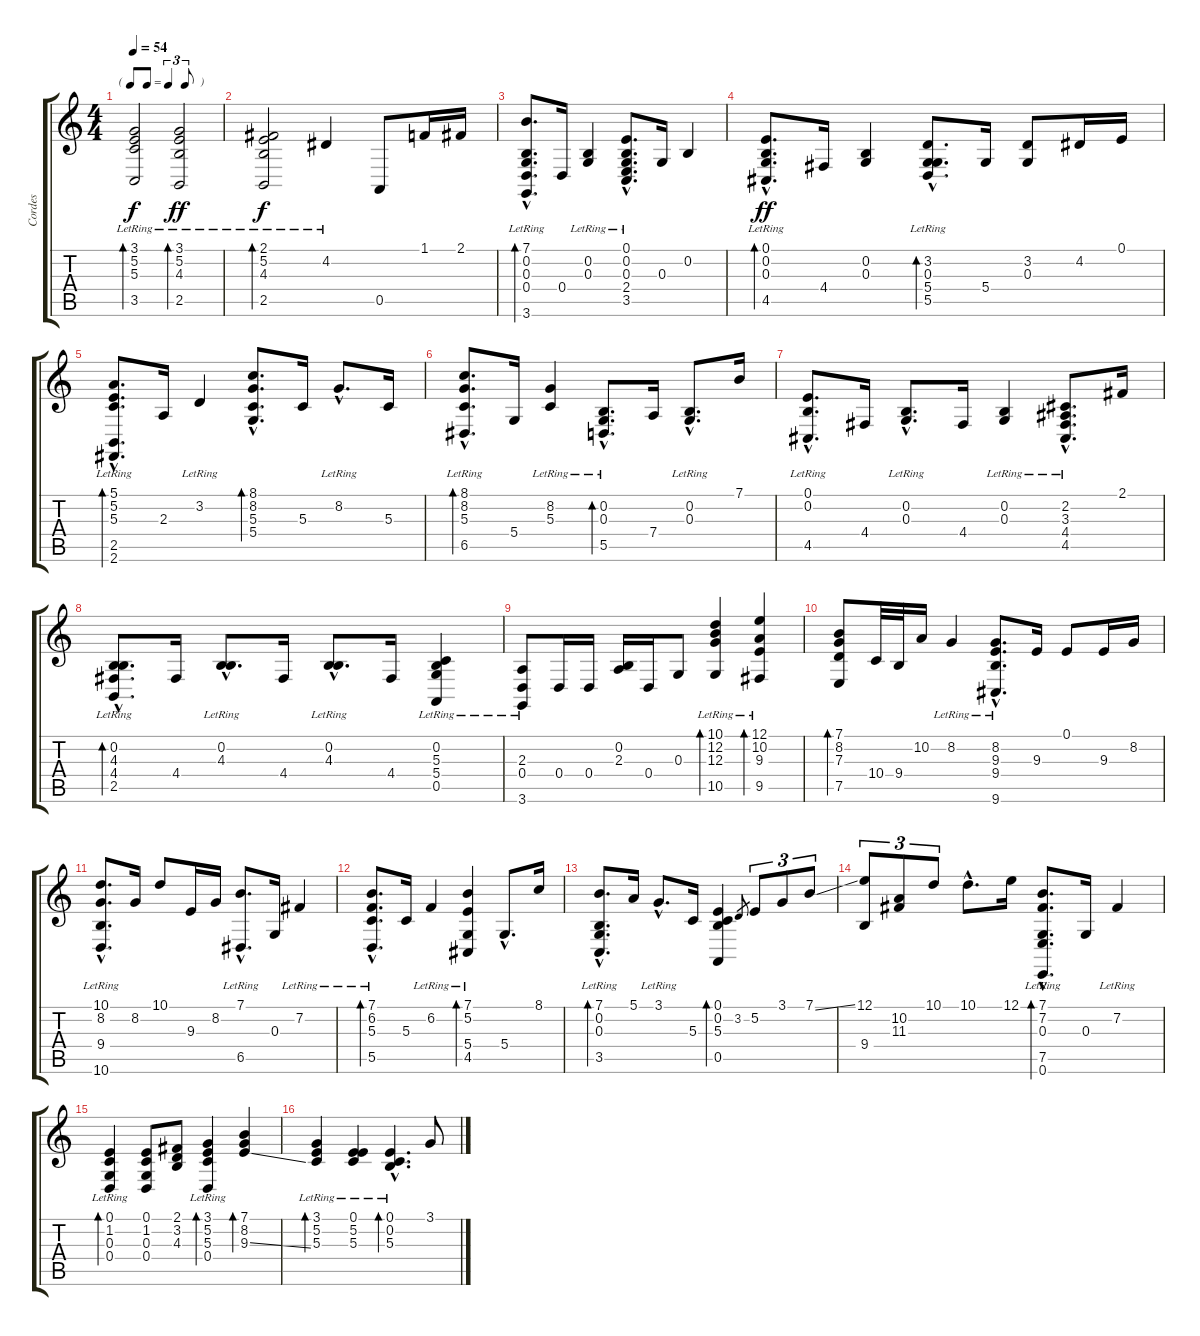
\track ("Cordes" "Cordes") {instrument stringensemble1}
\staff {score tabs}
\tuning (E4 B3 G3 D3 A2 E2) {hide}
\ts (4 4)
\tf triplet8th
\tempo 54
\clef g2
\ks c
(3.1 5.2 5.3 3.5{lr}).2{bd 120 dy f instrument stringensemble1} (3.1 5.2 4.3 2.5{lr}).2{bd 120 dy ff} |
(2.1 5.2 4.3 2.5{lr}).2{bd 120 dy f} 4.2{lr}.4 0.5.8 1.1.16 2.1.16 |
(7.1{hac} 0.2{hac} 0.3{hac} 0.4{hac} 3.6{hac lr}).8{d bd 120} 0.4.16 (0.2{lr} 0.3{lr}).4 (0.1{hac} 0.2{hac} 0.3{hac} 2.4{hac} 3.5{hac lr}).8{d} 0.3.16 0.2.4 |
(0.1{hac} 0.2{hac} 0.3{hac} 4.5{hac lr}).8{d bd 240 dy ff} 4.4.16 (0.2 0.3).4 (3.2{hac} 0.3{hac} 5.4{hac} 5.5{hac lr}).8{d bd 240} 5.4.16 (3.2 0.3).8 4.2.16 0.1.16 |
(5.1{hac} 5.2{hac} 5.3{hac} 2.5{hac} 2.6{hac lr}).8{d bd 240} 2.3.16 3.2{lr}.4 (8.1{hac} 8.2{hac} 5.3{hac} 5.4{hac}).8{d bd 120} 5.3.16 8.2{hac lr}.8{d} 5.3.16 |
(8.1{hac} 8.2{hac} 5.3{hac} 6.5{hac lr}).8{d bd 240} 5.4.16 (8.2 5.3{lr}).4 (0.2{hac} 0.3{hac} 5.5{hac lr}).8{d bd 240} 7.4.16 (0.2{hac} 0.3{hac lr}).8{d} 7.1.16 |
(0.1{hac} 0.2{hac} 4.5{hac lr}).8{d} 4.4.16 (0.2{hac} 0.3{hac lr}).8{d} 4.4.16 (0.2 0.3{lr}).4 (2.2{hac} 3.3{hac} 4.4{hac} 4.5{hac lr}).8{d} 2.1.16 |
(0.2{hac lr} 4.3{hac} 4.4{hac lr} 2.5{hac lr}).8{d bd 240} 4.4.16 (0.2{hac} 4.3{hac lr}).8{d} 4.4.16 (0.2{hac} 4.3{hac lr}).8{d} 4.4.16 (0.2 5.3 5.4{lr} 0.5{lr}).4 |
(2.3 0.4 3.6{lr}).8 0.4.16 0.4.16 (0.2 2.3).16 0.4.16 0.3.8 (10.1 12.2 12.3 10.5{lr}).4{bd 240} (12.1 10.2 9.3 9.5{lr}).4{bd 240} |
(7.1 8.2 7.3 7.5).8{bd 240} 10.4.32 9.4.32 10.2.16 8.2{lr}.4 (8.2{hac} 9.3{hac} 9.4{hac} 9.6{hac lr}).8{d} 9.3.16 0.1.8 9.3.16 8.2.16 |
(10.1{hac} 8.2{hac} 9.4{hac} 10.6{hac lr}).8{d} 8.2.16 10.1.8 9.3.16 8.2.16 (7.1{hac} 6.5{hac lr}).8{d} 0.3.16 7.2{lr}.4 |
(7.1{hac} 6.2{hac} 5.3{hac} 5.5{hac lr}).8{d bd 240} 5.3.16 6.2{lr}.4 (7.1 5.2 5.4 4.5{lr}).4{bd 240} 5.4{hac}.8{d} 8.1.16 |
(7.1{hac} 0.2{hac} 0.3{hac} 3.5{hac lr}).8{d bd 240} 5.1.16 3.1{hac lr}.8{d} 5.3.16 (0.1 0.2 5.3 0.5).4{bd 240} 3.2.8{gr} 5.2.8{tu (3 2)} 3.1.8{tu (3 2)} 7.1{ss}.8{tu (3 2)} |
(12.1 9.4).8{tu (3 2)} (10.2 11.3).8{tu (3 2)} 10.1.8{tu (3 2)} 10.1{hac}.8{d} 12.1.16 (7.1{hac} 7.2{hac} 0.3{hac} 7.5{hac} 0.6{hac lr}).8{d bd 240} 0.3.16 7.2{lr}.4 |
(0.1 1.2 0.3 0.4{lr}).4{bd 240} (0.1 1.2 0.3 0.4).8 (2.1 3.2 4.3).8 (3.1 5.2 5.3 0.4{lr}).4{bd 240} (7.1 8.2 9.3{ss}).4{bd 240} |
(3.1 5.2 5.3{lr}).4{bd 120} (0.1 5.2 5.3{lr}).4 (0.1{hac} 0.2{hac} 5.3{hac lr}).4{d bd 120} 3.1.8
